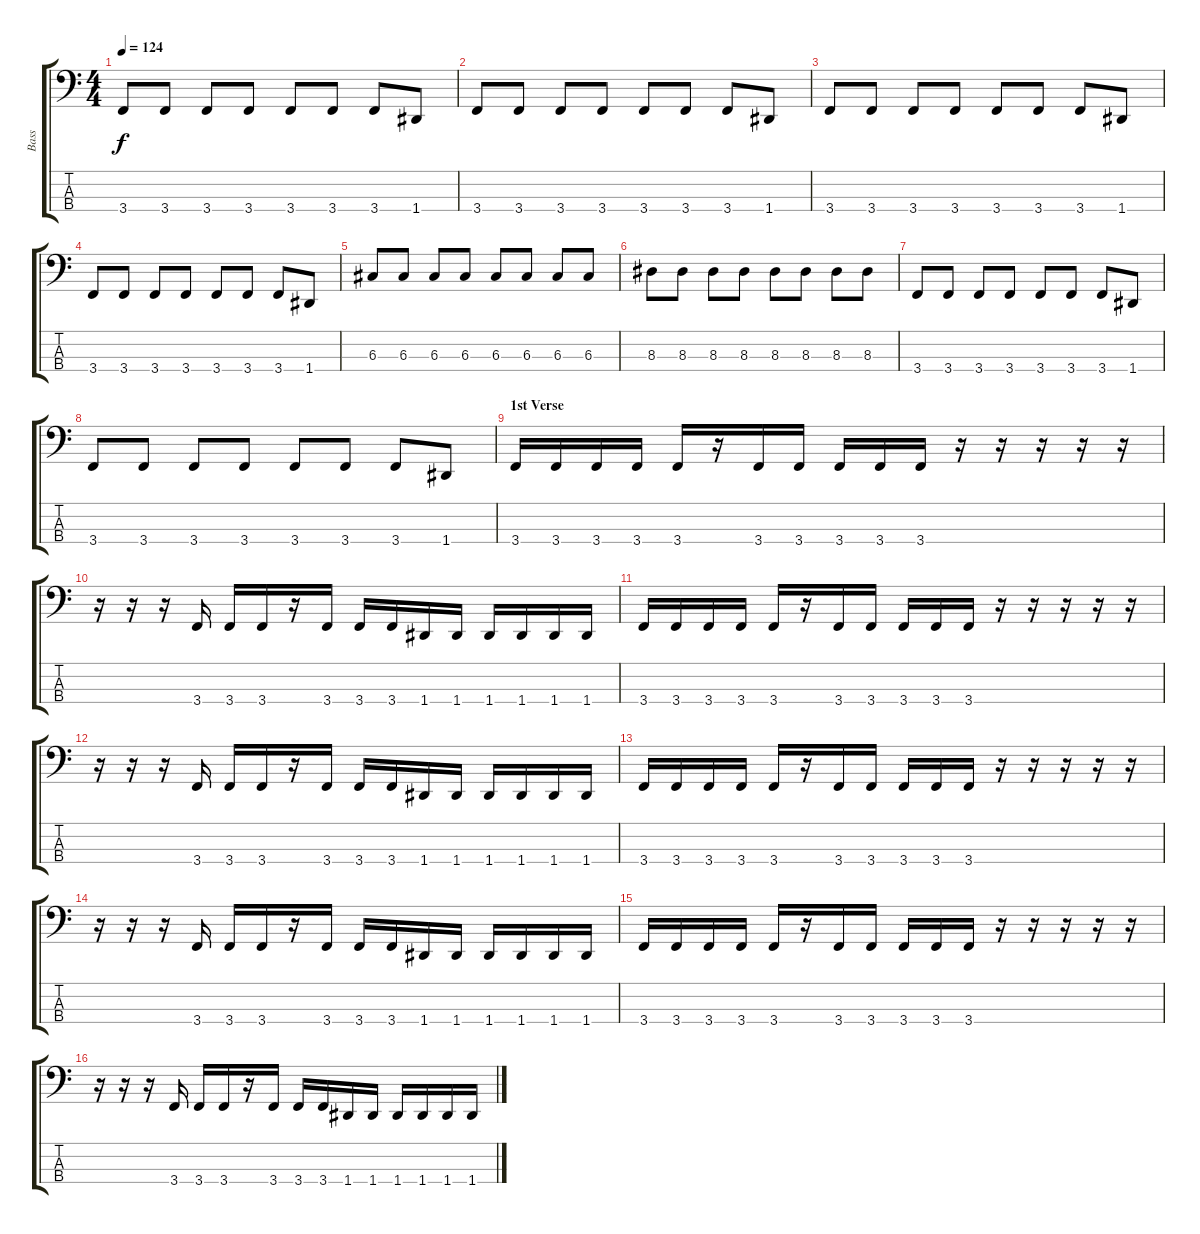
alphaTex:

\track ("Bass" "Bass") {instrument electricbasspick}
\staff {score tabs}
\tuning (F2 C2 G1 D1) {hide}
\ts (4 4)
\tempo 124
\clef f4
\ks c
3.4.8{dy f instrument electricbasspick} 3.4.8 3.4.8 3.4.8 3.4.8 3.4.8 3.4.8 1.4.8 |
3.4.8 3.4.8 3.4.8 3.4.8 3.4.8 3.4.8 3.4.8 1.4.8 |
3.4.8 3.4.8 3.4.8 3.4.8 3.4.8 3.4.8 3.4.8 1.4.8 |
3.4.8 3.4.8 3.4.8 3.4.8 3.4.8 3.4.8 3.4.8 1.4.8 |
6.3.8 6.3.8 6.3.8 6.3.8 6.3.8 6.3.8 6.3.8 6.3.8 |
8.3.8 8.3.8 8.3.8 8.3.8 8.3.8 8.3.8 8.3.8 8.3.8 |
3.4.8 3.4.8 3.4.8 3.4.8 3.4.8 3.4.8 3.4.8 1.4.8 |
3.4.8 3.4.8 3.4.8 3.4.8 3.4.8 3.4.8 3.4.8 1.4.8 |
\section ("" "1st Verse")
3.4.16 3.4.16 3.4.16 3.4.16 3.4.16 r.16 3.4.16 3.4.16 3.4.16 3.4.16 3.4.16 r.16 r.16 r.16 r.16 r.16 |
r.16 r.16 r.16 3.4.16 3.4.16 3.4.16 r.16 3.4.16 3.4.16 3.4.16 1.4.16 1.4.16 1.4.16 1.4.16 1.4.16 1.4.16 |
3.4.16 3.4.16 3.4.16 3.4.16 3.4.16 r.16 3.4.16 3.4.16 3.4.16 3.4.16 3.4.16 r.16 r.16 r.16 r.16 r.16 |
r.16 r.16 r.16 3.4.16 3.4.16 3.4.16 r.16 3.4.16 3.4.16 3.4.16 1.4.16 1.4.16 1.4.16 1.4.16 1.4.16 1.4.16 |
3.4.16 3.4.16 3.4.16 3.4.16 3.4.16 r.16 3.4.16 3.4.16 3.4.16 3.4.16 3.4.16 r.16 r.16 r.16 r.16 r.16 |
r.16 r.16 r.16 3.4.16 3.4.16 3.4.16 r.16 3.4.16 3.4.16 3.4.16 1.4.16 1.4.16 1.4.16 1.4.16 1.4.16 1.4.16 |
3.4.16 3.4.16 3.4.16 3.4.16 3.4.16 r.16 3.4.16 3.4.16 3.4.16 3.4.16 3.4.16 r.16 r.16 r.16 r.16 r.16 |
r.16 r.16 r.16 3.4.16 3.4.16 3.4.16 r.16 3.4.16 3.4.16 3.4.16 1.4.16 1.4.16 1.4.16 1.4.16 1.4.16 1.4.16
